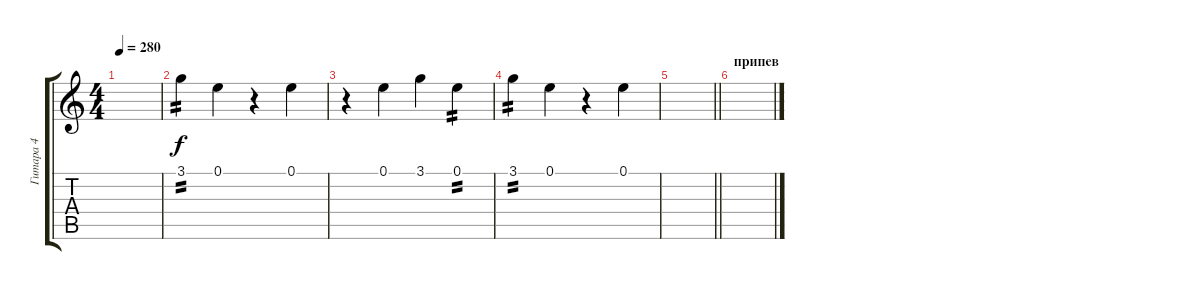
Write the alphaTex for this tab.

\track ("Гитара 4" "Гитара 4") {instrument electricguitarclean}
\staff {score tabs}
\tuning (E4 B3 G3 D3 A2 E2) {hide}
\ts (4 4)
\tempo 280
\clef g2
\ks c
|
3.1.4{tp 2} 0.1.4 r.4 0.1.4 |
r.4 0.1.4 3.1.4 0.1.4{tp 2} |
3.1.4{tp 2} 0.1.4 r.4 0.1.4 |
\barLineRight lightlight
|
\section ("" "припев")
